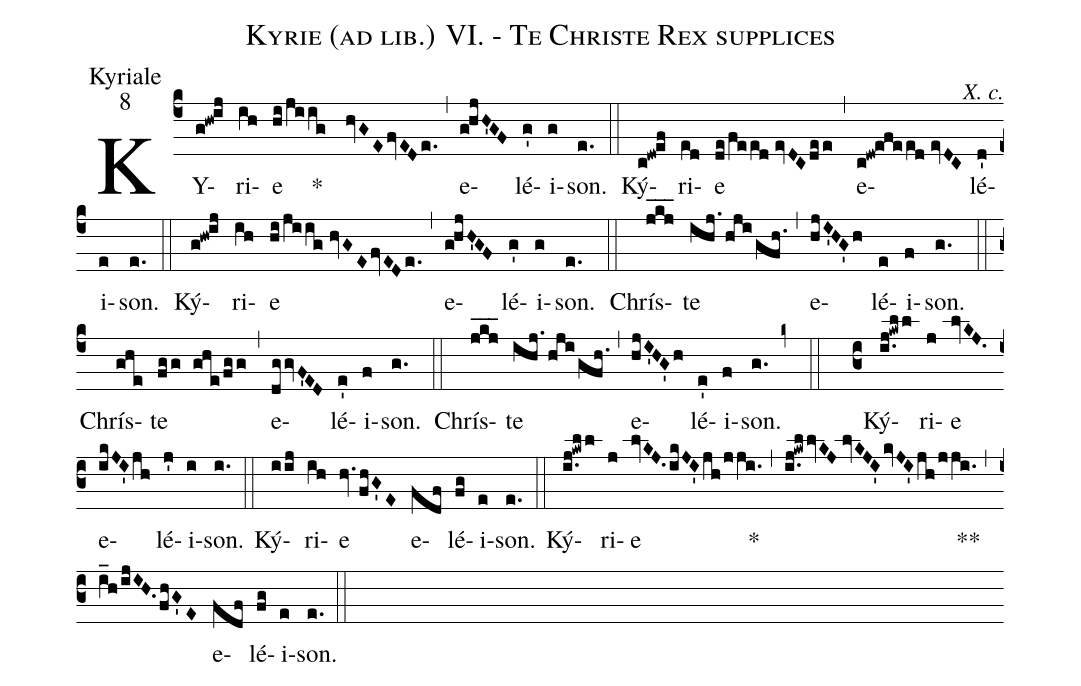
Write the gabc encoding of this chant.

name:Kyrie (ad lib.) VI. - Te Christe Rex supplices;
office-part:Kyriale;
mode:8;
commentary:X. c.;
%%
(c4) KY(g!hw!ij)ri(ih)e(hi/jiig) *() (hvGEfvEDe.) (,) e(g!hjH'GF)lé(g')i(g)son.(e.) (::) Ký(c!dw!ef)ri(ed)e(de/feed//evDC/dee) (,) e(c!dw!efeed//evDC)lé(d')i(e)son.(e.) (::) Ký(g!hw!ij)ri(ih)e(hi/jiig//hvGE/fvEDe.) (,) e(g!hjH'GF)lé(g')i(g)son.(e.) (::)

Chrís(j_k_j_)te(ihj./hji/gfh.) (,) e(hjI'HG'h)lé(e)i(f)son.(g.) (::) Chrís(ghe)te(fgg ghe/fgg) (,) e(dggvF'ED)lé(e')i(f)son.(g.) (::) Chrís(j_k_j_)te(ihj./hji/gfh.) (,) e(hjI'HG'h)lé(e')i(f)son.(g.) (k+ ::)

(c3) Ký(i.j!kwll)ri(j)e(lvKJ.) e(ikJI'jh)lé(j')i(i)son.(i.) (::) Ký(iij)ri(ih)e(hv./fhG'E) e(fdf)lé(fg)i(e)son.(e.) (::) Ký(i.j!kwll)ri(j)e(lvKJ./ikJI'/jh/jji.) *(,) (i.j!kwllvKJ//lvKJI'/kvJI'jh/jji.) **(,) (i_h/ijIH./fhG'E) e(fdf)lé(fg)i(e)son.(e.) (::)
